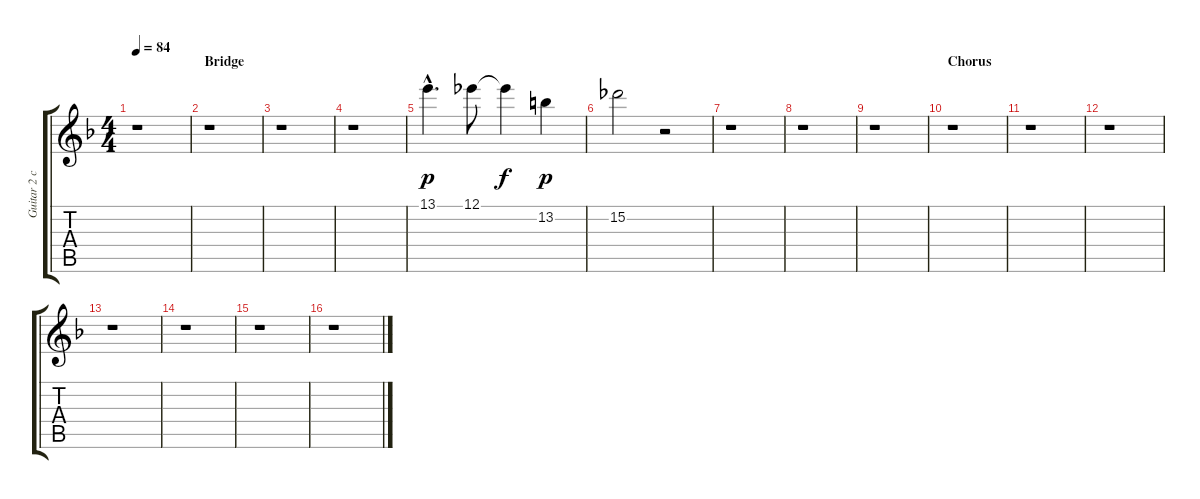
\track ("Guitar 2 clean" "Guitar 2 c") {instrument electricguitarclean}
\staff {score tabs}
\tuning (Eb4 Bb3 Gb3 Db3 Ab2 Eb2) {hide}
\ts (4 4)
\tempo 84
\clef g2
\ks dminor
r.1{dy p} |
\section ("" "Bridge")
r.1 |
r.1 |
r.1 |
13.1{hac}.4{d} 12.1.8 12.1{t}.4{dy f} 13.2.4{dy p} |
15.2.2 r.2 |
r.1 |
r.1 |
r.1 |
\section ("" "Chorus")
r.1 |
r.1 |
r.1 |
r.1 |
r.1 |
r.1 |
r.1
